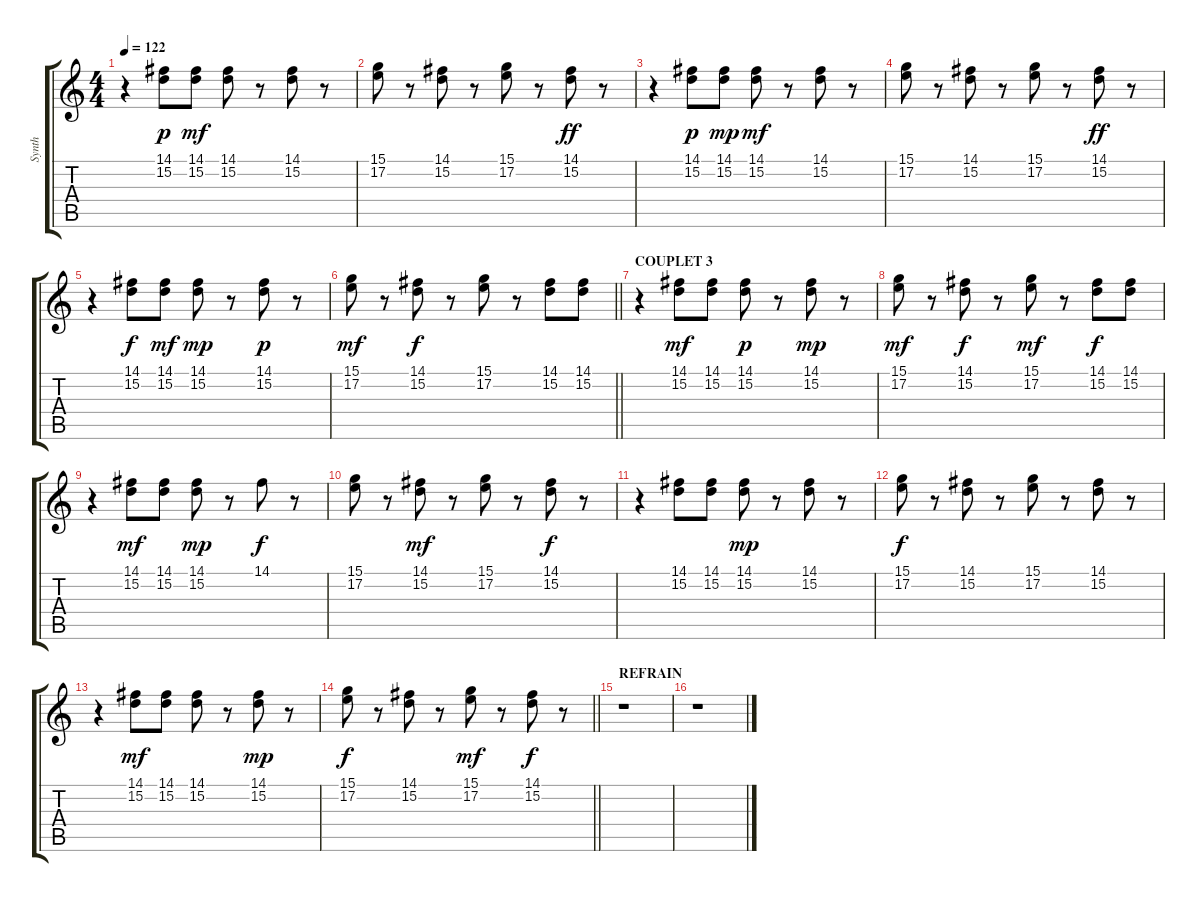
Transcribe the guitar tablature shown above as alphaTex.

\track ("Synth" "Synth") {instrument synthbrass1}
\staff {score tabs}
\tuning (E4 B3 G3 D3 A2 E2) {hide}
\ts (4 4)
\tempo 122
\clef g2
\ks c
r.4{dy ff} (14.1 15.2).8{dy p} (14.1 15.2).8{dy mf} (14.1 15.2).8 r.8 (14.1 15.2).8 r.8 |
(15.1 17.2).8 r.8 (14.1 15.2).8 r.8 (15.1 17.2).8 r.8 (14.1 15.2).8{dy ff} r.8 |
r.4 (14.1 15.2).8{dy p} (14.1 15.2).8{dy mp} (14.1 15.2).8{dy mf} r.8 (14.1 15.2).8 r.8 |
(15.1 17.2).8 r.8 (14.1 15.2).8 r.8 (15.1 17.2).8 r.8 (14.1 15.2).8{dy ff} r.8 |
r.4 (14.1 15.2).8{dy f} (14.1 15.2).8{dy mf} (14.1 15.2).8{dy mp} r.8 (14.1 15.2).8{dy p} r.8 |
\barLineRight lightlight
(15.1 17.2).8{dy mf} r.8 (14.1 15.2).8{dy f} r.8 (15.1 17.2).8 r.8 (14.1 15.2).8 (14.1 15.2).8 |
\section ("" "COUPLET 3")
r.4 (14.1 15.2).8{dy mf} (14.1 15.2).8 (14.1 15.2).8{dy p} r.8 (14.1 15.2).8{dy mp} r.8 |
(15.1 17.2).8{dy mf} r.8 (14.1 15.2).8{dy f} r.8 (15.1 17.2).8{dy mf} r.8 (14.1 15.2).8{dy f} (14.1 15.2).8 |
r.4 (14.1 15.2).8{dy mf} (14.1 15.2).8 (14.1 15.2).8{dy mp} r.8 14.1.8{dy f} r.8 |
(15.1 17.2).8 r.8 (14.1 15.2).8{dy mf} r.8 (15.1 17.2).8 r.8 (14.1 15.2).8{dy f} r.8 |
r.4 (14.1 15.2).8 (14.1 15.2).8 (14.1 15.2).8{dy mp} r.8 (14.1 15.2).8 r.8 |
(15.1 17.2).8{dy f} r.8 (14.1 15.2).8 r.8 (15.1 17.2).8 r.8 (14.1 15.2).8 r.8 |
r.4 (14.1 15.2).8{dy mf} (14.1 15.2).8 (14.1 15.2).8 r.8 (14.1 15.2).8{dy mp} r.8 |
\barLineRight lightlight
(15.1 17.2).8{dy f} r.8 (14.1 15.2).8 r.8 (15.1 17.2).8{dy mf} r.8 (14.1 15.2).8{dy f} r.8 |
\section ("" "REFRAIN")
r.1 |
r.1
